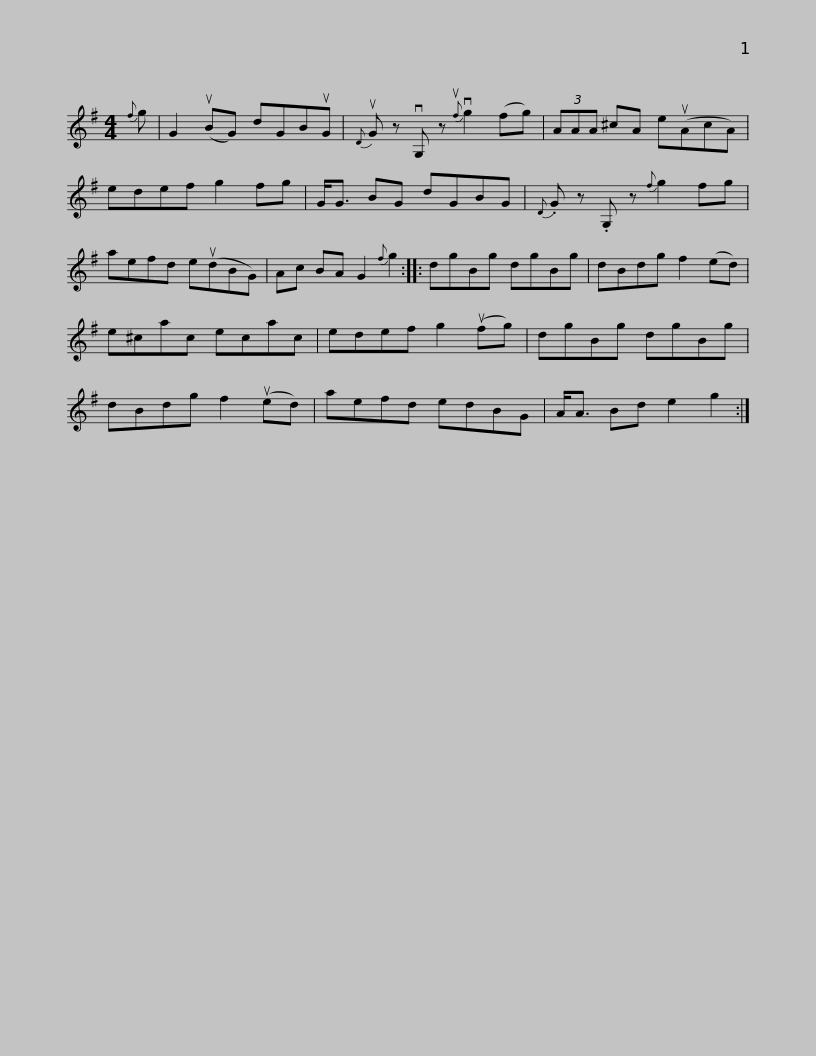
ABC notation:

X:1
L:1/8
M:4/4
I:linebreak $
K:G
V:1 treble
V:1
{f} g | G2 (uBG) dGBuG |{D} uG z vG, z{uf} vg2 (fg) | (3AAA ^cA e(uAcA) | edef g2 fg | %5
 G<G BG dGBG |${D} .G z .G, z{f} g2 fg | aefd e(udBG) | Ac BA G2{f} g2 :: dgBg dgBg | %10
 dBdg f2 (ed) |$ e^cac ecac | edef g2 (ufg) | dgBg dgBg | dBdg f2 (ued) | %15
 aefd edBG | A<A Bd e2 g2 :| %17
